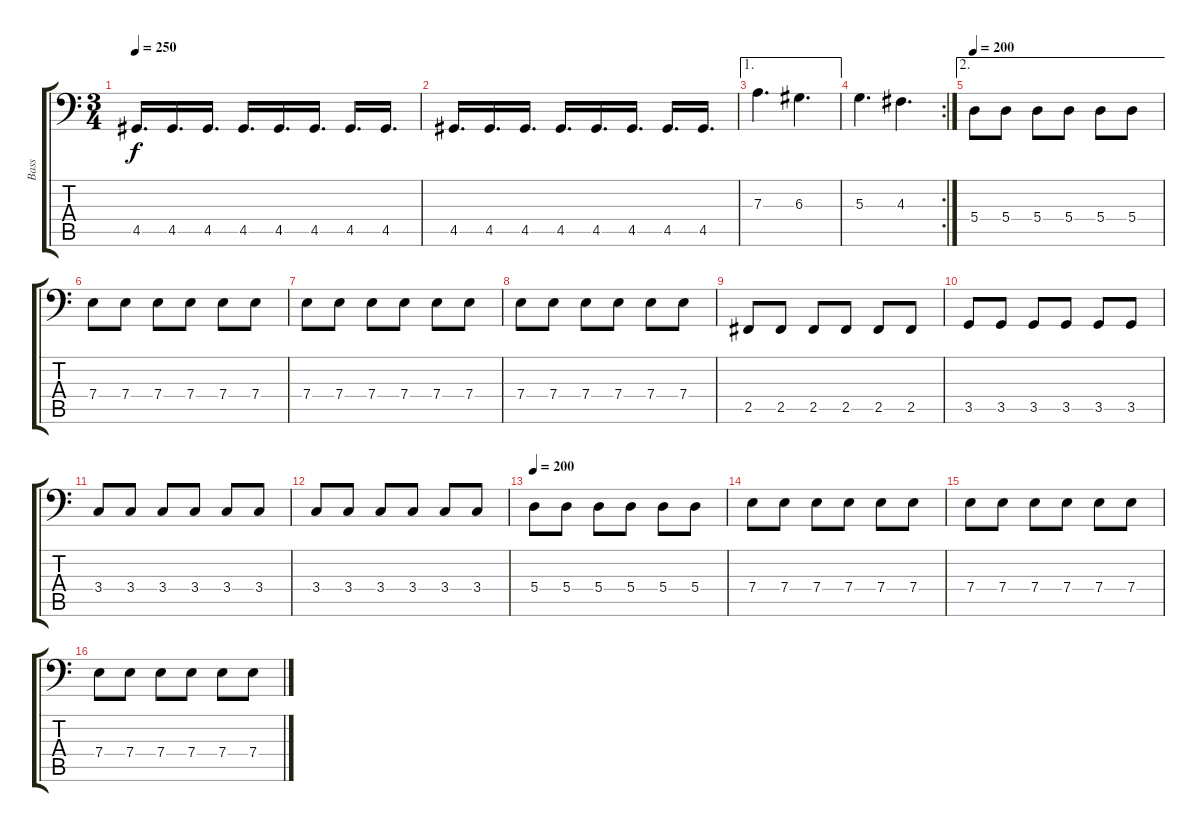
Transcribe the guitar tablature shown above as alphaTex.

\track ("Bass" "Bass") {instrument electricbasspick}
\staff {score tabs}
\tuning (C3 G2 D2 A1 E1 B0) {hide}
\ts (3 4)
\tempo 250
\clef f4
\ks c
4.5.16{d dy f} 4.5.16{d} 4.5.16{d} 4.5.16{d} 4.5.16{d} 4.5.16{d} 4.5.16{d} 4.5.16{d} |
4.5.16{d} 4.5.16{d} 4.5.16{d} 4.5.16{d} 4.5.16{d} 4.5.16{d} 4.5.16{d} 4.5.16{d} |
\ae 1
7.3.4{d} 6.3.4{d} |
\rc 2
5.3.4{d} 4.3.4{d} |
\ae 2
\tempo 200
5.4.8 5.4.8 5.4.8 5.4.8 5.4.8 5.4.8 |
7.4.8 7.4.8 7.4.8 7.4.8 7.4.8 7.4.8 |
7.4.8 7.4.8 7.4.8 7.4.8 7.4.8 7.4.8 |
7.4.8 7.4.8 7.4.8 7.4.8 7.4.8 7.4.8 |
2.5.8 2.5.8 2.5.8 2.5.8 2.5.8 2.5.8 |
3.5.8 3.5.8 3.5.8 3.5.8 3.5.8 3.5.8 |
3.4.8 3.4.8 3.4.8 3.4.8 3.4.8 3.4.8 |
3.4.8 3.4.8 3.4.8 3.4.8 3.4.8 3.4.8 |
\tempo 200
5.4.8 5.4.8 5.4.8 5.4.8 5.4.8 5.4.8 |
7.4.8 7.4.8 7.4.8 7.4.8 7.4.8 7.4.8 |
7.4.8 7.4.8 7.4.8 7.4.8 7.4.8 7.4.8 |
7.4.8 7.4.8 7.4.8 7.4.8 7.4.8 7.4.8
